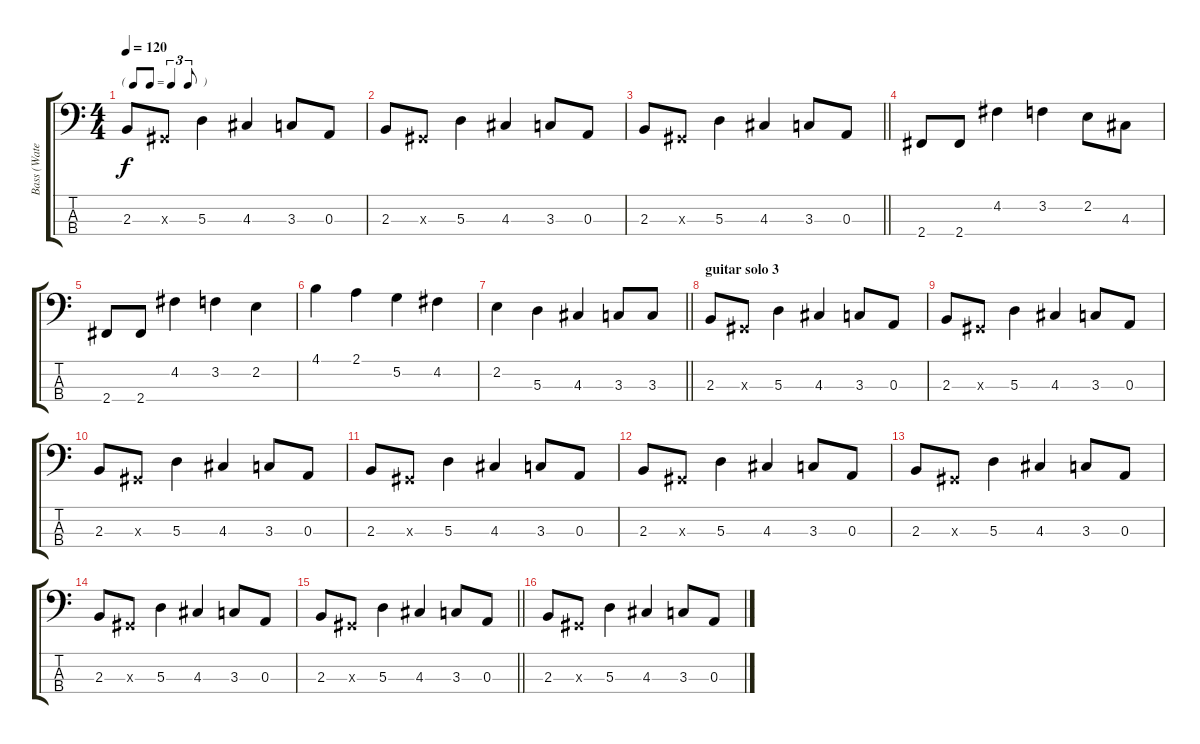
\track ("Bass (Waters)" "Bass (Wate") {instrument electricbassfinger}
\staff {score tabs}
\tuning (G2 D2 A1 E1) {hide}
\ts (4 4)
\tf triplet8th
\tempo 120
\clef f4
\ks c
2.3.8{dy f} -1.3{x}.8 5.3.4 4.3.4 3.3.8 0.3.8 |
2.3.8 -1.3{x}.8 5.3.4 4.3.4 3.3.8 0.3.8 |
\barLineRight lightlight
2.3.8 -1.3{x}.8 5.3.4 4.3.4 3.3.8 0.3.8 |
2.4.8 2.4.8 4.2.4 3.2.4 2.2.8 4.3.8 |
2.4.8 2.4.8 4.2.4 3.2.4 2.2.4 |
4.1.4 2.1.4 5.2.4 4.2.4 |
\barLineRight lightlight
2.2.4 5.3.4 4.3.4 3.3.8 3.3.8 |
\section ("" "guitar solo 3")
2.3.8 -1.3{x}.8 5.3.4 4.3.4 3.3.8 0.3.8 |
2.3.8 -1.3{x}.8 5.3.4 4.3.4 3.3.8 0.3.8 |
2.3.8 -1.3{x}.8 5.3.4 4.3.4 3.3.8 0.3.8 |
2.3.8 -1.3{x}.8 5.3.4 4.3.4 3.3.8 0.3.8 |
2.3.8 -1.3{x}.8 5.3.4 4.3.4 3.3.8 0.3.8 |
2.3.8 -1.3{x}.8 5.3.4 4.3.4 3.3.8 0.3.8 |
2.3.8 -1.3{x}.8 5.3.4 4.3.4 3.3.8 0.3.8 |
\barLineRight lightlight
2.3.8 -1.3{x}.8 5.3.4 4.3.4 3.3.8 0.3.8 |
2.3.8 -1.3{x}.8 5.3.4 4.3.4 3.3.8 0.3.8
